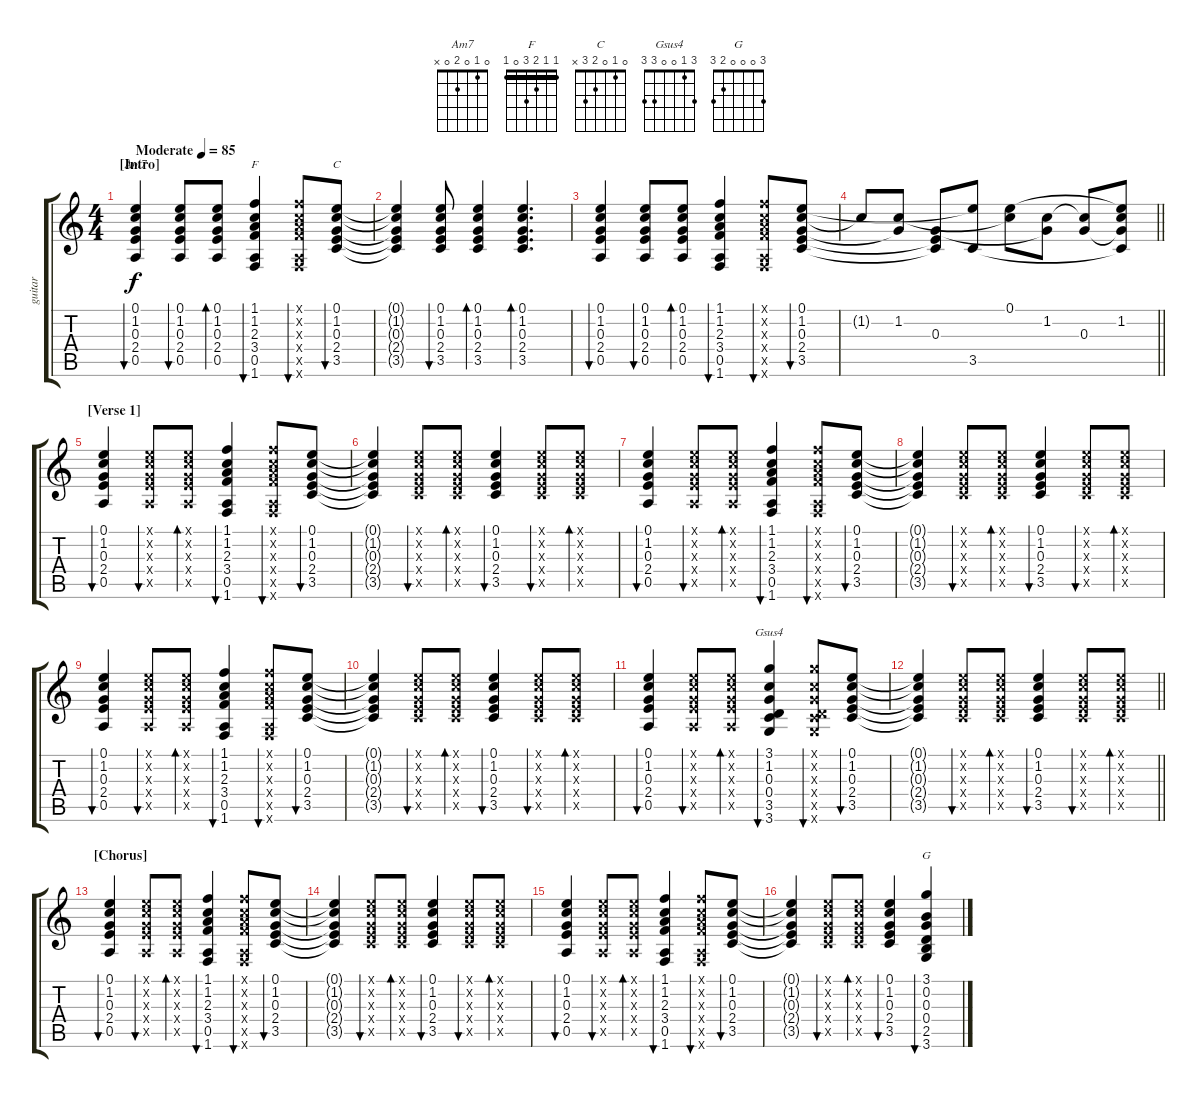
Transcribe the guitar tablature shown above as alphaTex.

\track ("guitar" "guitar") {instrument acousticguitarsteel}
\staff {score tabs}
\tuning (E4 B3 G3 D3 A2 E2) {hide}
\chord ("Am7" 0 1 0 2 0 x)
\chord ("F" 1 1 2 3 0 1) {barre 1}
\chord ("C" 0 1 0 2 3 x)
\chord ("Gsus4" 3 1 0 0 3 3)
\chord ("G" 3 0 0 0 2 3)
\ts (4 4)
\section ("" "[Intro]")
\tempo (85 "Moderate")
\clef g2
\ks c
(0.1 1.2 0.3 2.4 0.5).4{bu 30 ch "Am7" dy f instrument acousticguitarsteel} (0.1 1.2 0.3 2.4 0.5).8{bu 30} (0.1 1.2 0.3 2.4 0.5).8{bd 30} (1.1 1.2 2.3 3.4 0.5 1.6).4{bu 30 ch "F"} (1.1{x} 1.2{x} 2.3{x} 3.4{x} 0.5{x} 1.6{x}).8{bu 30} (0.1 1.2 0.3 2.4 3.5).8{bu 30 ch "C"} |
(0.1{t} 1.2{t} 0.3{t} 2.4{t} 3.5{t}).4 (0.1 1.2 0.3 2.4 3.5).8{bu 30} (0.1 1.2 0.3 2.4 3.5).4{bd 30} (0.1 1.2 0.3 2.4 3.5).4{d bd 30} |
(0.1 1.2 0.3 2.4 0.5).4{bu 30} (0.1 1.2 0.3 2.4 0.5).8{bu 30} (0.1 1.2 0.3 2.4 0.5).8{bd 30} (1.1 1.2 2.3 3.4 0.5 1.6).4{bu 30} (1.1{x} 1.2{x} 2.3{x} 3.4{x} 0.5{x} 1.6{x}).8{bu 30} (0.1 1.2 0.3 2.4 3.5).8{bu 30} |
\barLineRight lightlight
1.2{t}.8 (1.2 0.3{t}).8 (0.3 2.4{t} 3.5{t}).8 (0.1{t} 3.5).8 (0.1 1.2{t}).8 (1.2 0.3{t}).8 (1.2{t} 0.3).8 (0.1{t} 1.2 0.3{t} 3.5{t}).8 |
\section ("" "[Verse 1]")
(0.1 1.2 0.3 2.4 0.5).4{bu 30} (0.1{x} 1.2{x} 0.3{x} 2.4{x} 0.5{x}).8{bu 30} (0.1{x} 1.2{x} 0.3{x} 2.4{x} 0.5{x}).8{bd 30} (1.1 1.2 2.3 3.4 0.5 1.6).4{bu 30} (1.1{x} 1.2{x} 2.3{x} 3.4{x} 0.5{x} 1.6{x}).8{bu 30} (0.1 1.2 0.3 2.4 3.5).8{bu 30} |
(0.1{t} 1.2{t} 0.3{t} 2.4{t} 3.5{t}).4 (0.1{x} 1.2{x} 0.3{x} 2.4{x} 3.5{x}).8{bu 30} (0.1{x} 1.2{x} 0.3{x} 2.4{x} 3.5{x}).8{bd 30} (0.1 1.2 0.3 2.4 3.5).4{bu 30} (0.1{x} 1.2{x} 0.3{x} 2.4{x} 3.5{x}).8{bu 30} (0.1{x} 1.2{x} 0.3{x} 2.4{x} 3.5{x}).8{bd 30} |
(0.1 1.2 0.3 2.4 0.5).4{bu 30} (0.1{x} 1.2{x} 0.3{x} 2.4{x} 0.5{x}).8{bu 30} (0.1{x} 1.2{x} 0.3{x} 2.4{x} 0.5{x}).8{bd 30} (1.1 1.2 2.3 3.4 0.5 1.6).4{bu 30} (1.1{x} 1.2{x} 2.3{x} 3.4{x} 0.5{x} 1.6{x}).8{bu 30} (0.1 1.2 0.3 2.4 3.5).8{bu 30} |
(0.1{t} 1.2{t} 0.3{t} 2.4{t} 3.5{t}).4 (0.1{x} 1.2{x} 0.3{x} 2.4{x} 3.5{x}).8{bu 30} (0.1{x} 1.2{x} 0.3{x} 2.4{x} 3.5{x}).8{bd 30} (0.1 1.2 0.3 2.4 3.5).4{bu 30} (0.1{x} 1.2{x} 0.3{x} 2.4{x} 3.5{x}).8{bu 30} (0.1{x} 1.2{x} 0.3{x} 2.4{x} 3.5{x}).8{bd 30} |
(0.1 1.2 0.3 2.4 0.5).4{bu 30} (0.1{x} 1.2{x} 0.3{x} 2.4{x} 0.5{x}).8{bu 30} (0.1{x} 1.2{x} 0.3{x} 2.4{x} 0.5{x}).8{bd 30} (1.1 1.2 2.3 3.4 0.5 1.6).4{bu 30} (1.1{x} 1.2{x} 2.3{x} 3.4{x} 0.5{x} 1.6{x}).8{bu 30} (0.1 1.2 0.3 2.4 3.5).8{bu 30} |
(0.1{t} 1.2{t} 0.3{t} 2.4{t} 3.5{t}).4 (0.1{x} 1.2{x} 0.3{x} 2.4{x} 3.5{x}).8{bu 30} (0.1{x} 1.2{x} 0.3{x} 2.4{x} 3.5{x}).8{bd 30} (0.1 1.2 0.3 2.4 3.5).4{bu 30} (0.1{x} 1.2{x} 0.3{x} 2.4{x} 3.5{x}).8{bu 30} (0.1{x} 1.2{x} 0.3{x} 2.4{x} 3.5{x}).8{bd 30} |
(0.1 1.2 0.3 2.4 0.5).4{bu 30} (0.1{x} 1.2{x} 0.3{x} 2.4{x} 0.5{x}).8{bu 30} (0.1{x} 1.2{x} 0.3{x} 2.4{x} 0.5{x}).8{bd 30} (3.1 1.2 0.3 0.4 3.5 3.6).4{bu 30 ch "Gsus4"} (3.1{x} 1.2{x} 0.3{x} 0.4{x} 3.5{x} 3.6{x}).8{bu 30} (0.1 1.2 0.3 2.4 3.5).8{bu 30} |
\barLineRight lightlight
(0.1{t} 1.2{t} 0.3{t} 2.4{t} 3.5{t}).4 (0.1{x} 1.2{x} 0.3{x} 2.4{x} 3.5{x}).8{bu 30} (0.1{x} 1.2{x} 0.3{x} 2.4{x} 3.5{x}).8{bd 30} (0.1 1.2 0.3 2.4 3.5).4{bu 30} (0.1{x} 1.2{x} 0.3{x} 2.4{x} 3.5{x}).8{bu 30} (0.1{x} 1.2{x} 0.3{x} 2.4{x} 3.5{x}).8{bd 30} |
\section ("" "[Chorus]")
(0.1 1.2 0.3 2.4 0.5).4{bu 30} (0.1{x} 1.2{x} 0.3{x} 2.4{x} 0.5{x}).8{bu 30} (0.1{x} 1.2{x} 0.3{x} 2.4{x} 0.5{x}).8{bd 30} (1.1 1.2 2.3 3.4 0.5 1.6).4{bu 30} (1.1{x} 1.2{x} 2.3{x} 3.4{x} 0.5{x} 1.6{x}).8{bu 30} (0.1 1.2 0.3 2.4 3.5).8{bu 30} |
(0.1{t} 1.2{t} 0.3{t} 2.4{t} 3.5{t}).4 (0.1{x} 1.2{x} 0.3{x} 2.4{x} 3.5{x}).8{bu 30} (0.1{x} 1.2{x} 0.3{x} 2.4{x} 3.5{x}).8{bd 30} (0.1 1.2 0.3 2.4 3.5).4{bu 30} (0.1{x} 1.2{x} 0.3{x} 2.4{x} 3.5{x}).8{bu 30} (0.1{x} 1.2{x} 0.3{x} 2.4{x} 3.5{x}).8{bd 30} |
(0.1 1.2 0.3 2.4 0.5).4{bu 30} (0.1{x} 1.2{x} 0.3{x} 2.4{x} 0.5{x}).8{bu 30} (0.1{x} 1.2{x} 0.3{x} 2.4{x} 0.5{x}).8{bd 30} (1.1 1.2 2.3 3.4 0.5 1.6).4{bu 30} (1.1{x} 1.2{x} 2.3{x} 3.4{x} 0.5{x} 1.6{x}).8{bu 30} (0.1 1.2 0.3 2.4 3.5).8{bu 30} |
(0.1{t} 1.2{t} 0.3{t} 2.4{t} 3.5{t}).4 (0.1{x} 1.2{x} 0.3{x} 2.4{x} 3.5{x}).8{bu 30} (0.1{x} 1.2{x} 0.3{x} 2.4{x} 3.5{x}).8{bd 30} (0.1 1.2 0.3 2.4 3.5).4{bu 30} (3.1 0.2 0.3 0.4 2.5 3.6).4{bu 30 ch "G"}
